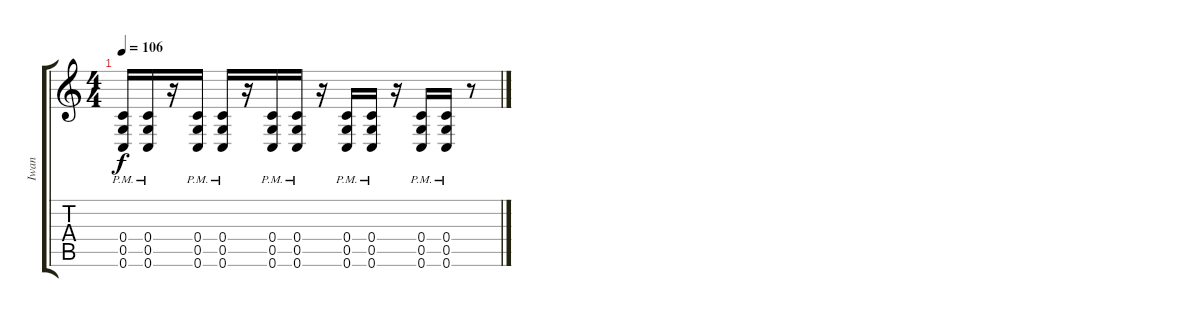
\track ("Iwan" "Iwan") {instrument overdrivenguitar}
\staff {score tabs}
\tuning (D4 A3 F3 C3 G2 C2) {hide}
\ts (4 4)
\tempo 106
\clef g2
\ks c
(0.4{pm} 0.5{pm} 0.6{pm}).16{dy f} (0.4{pm} 0.5{pm} 0.6{pm}).16 r.16 (0.4{pm} 0.5{pm} 0.6{pm}).16 (0.4{pm} 0.5{pm} 0.6{pm}).16 r.16 (0.4{pm} 0.5{pm} 0.6{pm}).16 (0.4{pm} 0.5{pm} 0.6{pm}).16 r.16 (0.4{pm} 0.5{pm} 0.6{pm}).16 (0.4{pm} 0.5{pm} 0.6{pm}).16 r.16 (0.4{pm} 0.5{pm} 0.6{pm}).16 (0.4{pm} 0.5{pm} 0.6{pm}).16 r.8
